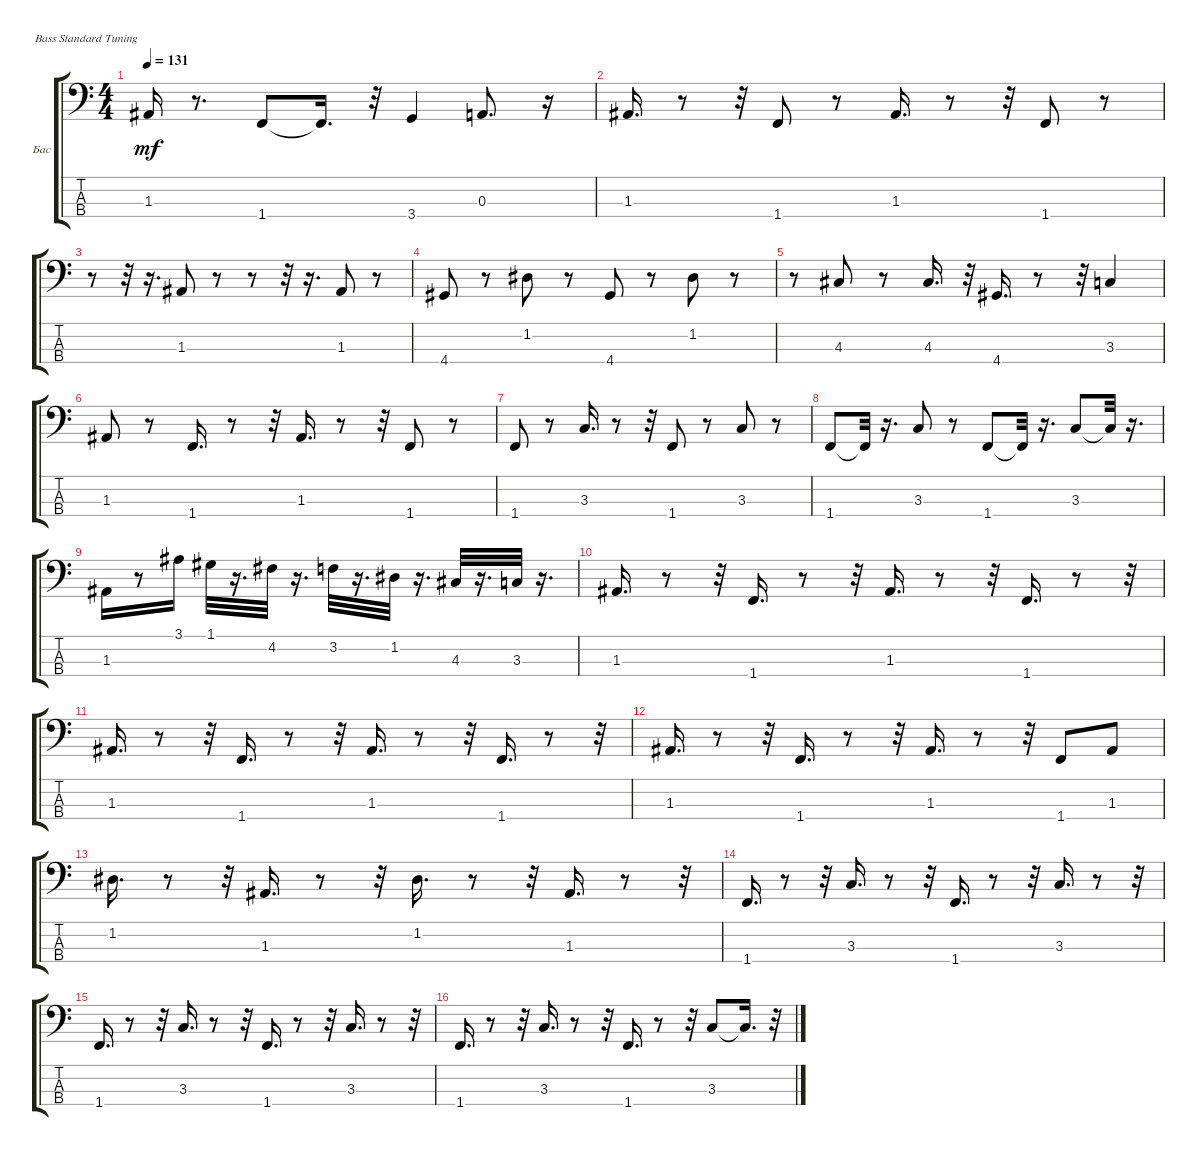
\bracketExtendMode groupsimilarinstruments
\firstSystemTrackNameOrientation horizontal
\otherSystemsTrackNameOrientation horizontal
\track ("Бас" "Бас") {instrument electricbassfinger}
\staff {score tabs}
\tuning (G2 D2 A1 E1)
\ts (4 4)
\tempo 131
\clef f4
\ks c
1.3.16{dy mf} r.8{d} 1.4.8 1.4{t}.16{d} r.32 3.4.4 0.3.8{d} r.16 |
1.3.16{d} r.8 r.32 1.4.8 r.8 1.3.16{d} r.8 r.32 1.4.8 r.8 |
r.8 r.32 r.16{d} 1.3.8 r.8 r.8 r.32 r.16{d} 1.3.8 r.8 |
4.4.8 r.8 1.2.8 r.8 4.4.8 r.8 1.2.8 r.8 |
r.8 4.3.8 r.8 4.3.16{d} r.32 4.4.16{d} r.8 r.32 3.3.4 |
1.3.8 r.8 1.4.16{d} r.8 r.32 1.3.16{d} r.8 r.32 1.4.8 r.8 |
1.4.8 r.8 3.3.16{d} r.8 r.32 1.4.8 r.8 3.3.8 r.8 |
1.4.8 1.4{t}.32 r.16{d} 3.3.8 r.8 1.4.8 1.4{t}.32 r.16{d} 3.3.8 3.3{t}.32 r.16{d} |
1.3.16 r.8 3.1.16 1.1.32 r.16{d} 4.2.32 r.16{d} 3.2.32 r.16{d} 1.2.32 r.16{d} 4.3.32 r.16{d} 3.3.32 r.16{d} |
1.3.16{d} r.8 r.32 1.4.16{d} r.8 r.32 1.3.16{d} r.8 r.32 1.4.16{d} r.8 r.32 |
1.3.16{d} r.8 r.32 1.4.16{d} r.8 r.32 1.3.16{d} r.8 r.32 1.4.16{d} r.8 r.32 |
1.3.16{d} r.8 r.32 1.4.16{d} r.8 r.32 1.3.16{d} r.8 r.32 1.4.8 1.3.8 |
1.2.16{d} r.8 r.32 1.3.16{d} r.8 r.32 1.2.16{d} r.8 r.32 1.3.16{d} r.8 r.32 |
1.4.16{d} r.8 r.32 3.3.16{d} r.8 r.32 1.4.16{d} r.8 r.32 3.3.16{d} r.8 r.32 |
1.4.16{d} r.8 r.32 3.3.16{d} r.8 r.32 1.4.16{d} r.8 r.32 3.3.16{d} r.8 r.32 |
1.4.16{d} r.8 r.32 3.3.16{d} r.8 r.32 1.4.16{d} r.8 r.32 3.3.8 3.3{t}.16{d} r.32
